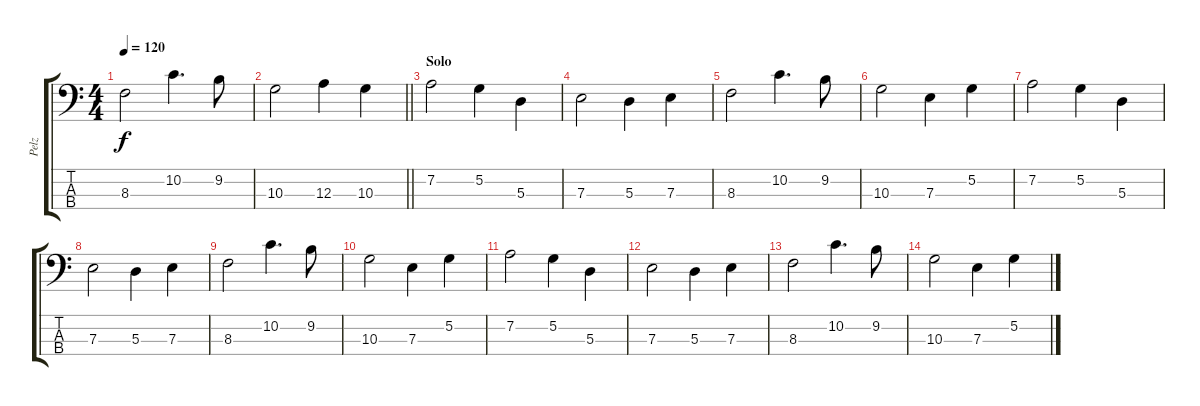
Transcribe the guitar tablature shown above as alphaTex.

\track ("Pelz" "Pelz") {instrument electricbasspick}
\staff {score tabs}
\tuning (G2 D2 A1 E1) {hide}
\ts (4 4)
\tempo 120
\clef f4
\ks c
8.3.2{dy f} 10.2.4{d} 9.2.8 |
\barLineRight lightlight
10.3.2 12.3.4 10.3.4 |
\section ("" "Solo")
7.2.2 5.2.4 5.3.4 |
7.3.2 5.3.4 7.3.4 |
8.3.2 10.2.4{d} 9.2.8 |
10.3.2 7.3.4 5.2.4 |
7.2.2 5.2.4 5.3.4 |
7.3.2 5.3.4 7.3.4 |
8.3.2 10.2.4{d} 9.2.8 |
10.3.2 7.3.4 5.2.4 |
7.2.2 5.2.4 5.3.4 |
7.3.2 5.3.4 7.3.4 |
8.3.2 10.2.4{d} 9.2.8 |
10.3.2 7.3.4 5.2.4
